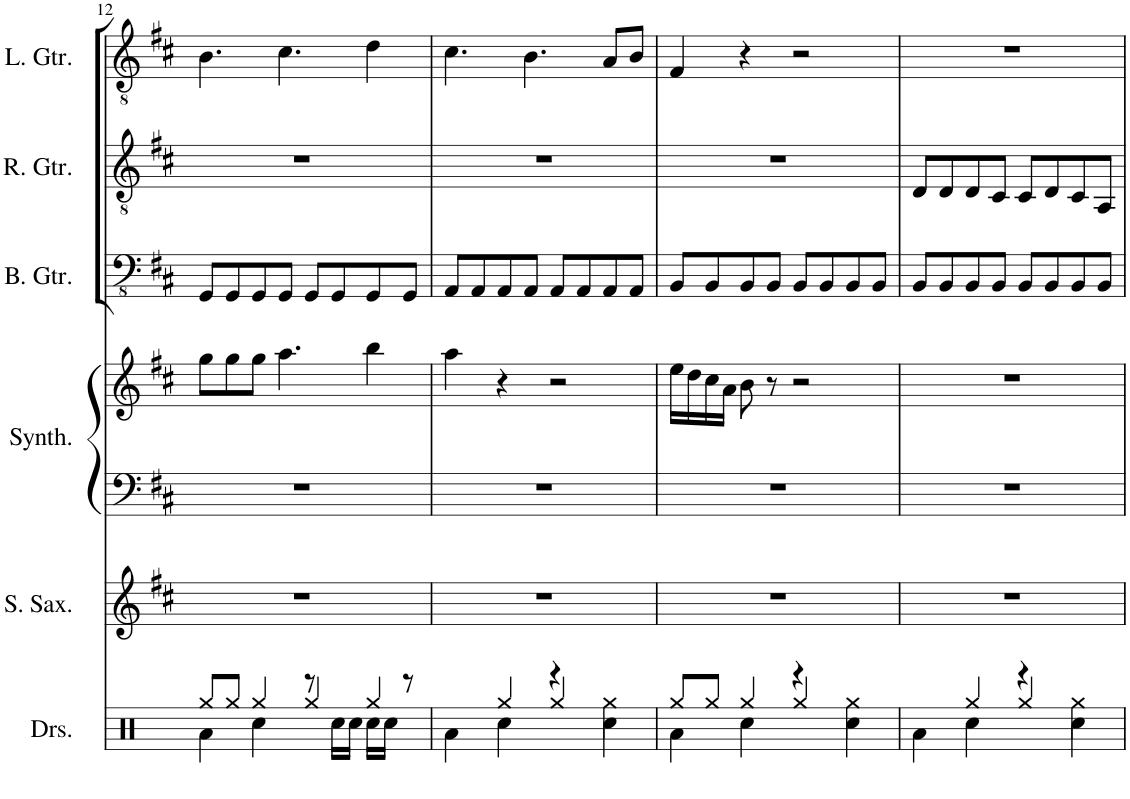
**kern	**kern	**kern	**kern	**kern	**kern	**kern
*part6	*part5	*part4	*part4	*part3	*part2	*part1
*staff7	*staff6	*staff5	*staff4	*staff3	*staff2	*staff1
*I"Drumset	*I"Soprano Saxophone	*I"Brightness Synthesiser	*	*I"Bass Guitar	*I"Rhythm Guitar	*I"Lead Guitar
*I'Drs.	*I'S. Sax.	*I'Synth.	*	*I'B. Gtr.	*I'R. Gtr.	*I'L. Gtr.
!!LO:PB:g=z
*clefX	*clefG2	*clefF4	*clefG2	*clefFv4	*clefGv2	*clefGv2
*	*ITrd1c2	*	*	*	*	*
*k[]	*k[f#c#]	*k[f#c#]	*k[f#c#]	*k[f#c#]	*k[f#c#]	*k[f#c#]
*M4/4	*M4/4	*M4/4	*M4/4	*M4/4	*M4/4	*M4/4
=12	=12	=12	=12	=12	=12	=12
*^	*	*	*	*	*	*
4Ra\	8Rgg/L	1r	1r	8gg\L	8GGG/L	1r	4.B\
.	8Rgg/J	.	.	8gg\	8GGG/	.	.
4Rcc\	4Rgg/	.	.	8gg\J	8GGG/	.	.
.	.	.	.	4.aa\	8GGG/J	.	4.c#\
8r	4Rgg/	.	.	.	8GGG/L	.	.
16Rcc\LL	.	.	.	.	8GGG/	.	.
16Rcc\JJ	.	.	.	.	.	.	.
16Rcc\LL	4Rgg/	.	.	4bb\	8GGG/	.	4d\
16Rcc\JJ	.	.	.	.	.	.	.
8r	.	.	.	.	8GGG/J	.	.
=13	=13	=13	=13	=13	=13	=13	=13
4Ra\	4ryy	1r	1r	4aa\	8AAA/L	1r	4.c#\
.	.	.	.	.	8AAA/	.	.
4Rcc\	4Rgg/	.	.	4r	8AAA/	.	.
.	.	.	.	.	8AAA/J	.	4.B\
4r	4Rgg/	.	.	2r	8AAA/L	.	.
.	.	.	.	.	8AAA/	.	.
4Rcc\	4Rgg\	.	.	.	8AAA/	.	8A/L
.	.	.	.	.	8AAA/J	.	8B/J
=14	=14	=14	=14	=14	=14	=14	=14
4Ra\	8Rgg/L	1r	1r	16ee\LL	8BBB/L	1r	4F#/
.	.	.	.	16dd\	.	.	.
.	8Rgg/J	.	.	16cc#\	8BBB/	.	.
.	.	.	.	16a\JJ	.	.	.
4Rcc\	4Rgg/	.	.	8b\	8BBB/	.	4r
.	.	.	.	8r	8BBB/J	.	.
4r	4Rgg/	.	.	2r	8BBB/L	.	2r
.	.	.	.	.	8BBB/	.	.
4Rcc\	4Rgg\	.	.	.	8BBB/	.	.
.	.	.	.	.	8BBB/J	.	.
=15	=15	=15	=15	=15	=15	=15	=15
4Ra\	4ryy	1r	1r	1r	8BBB/L	8D/L	1r
.	.	.	.	.	8BBB/	8D/	.
4Rcc\	4Rgg/	.	.	.	8BBB/	8D/	.
.	.	.	.	.	8BBB/J	8C#/J	.
4r	4Rgg/	.	.	.	8BBB/L	8C#/L	.
.	.	.	.	.	8BBB/	8D/	.
4Rcc\	4Rgg\	.	.	.	8BBB/	8C#/	.
.	.	.	.	.	8BBB/J	8AA/J	.
*v	*v	*	*	*	*	*	*
=	=	=	=	=	=	=
*-	*-	*-	*-	*-	*-	*-
